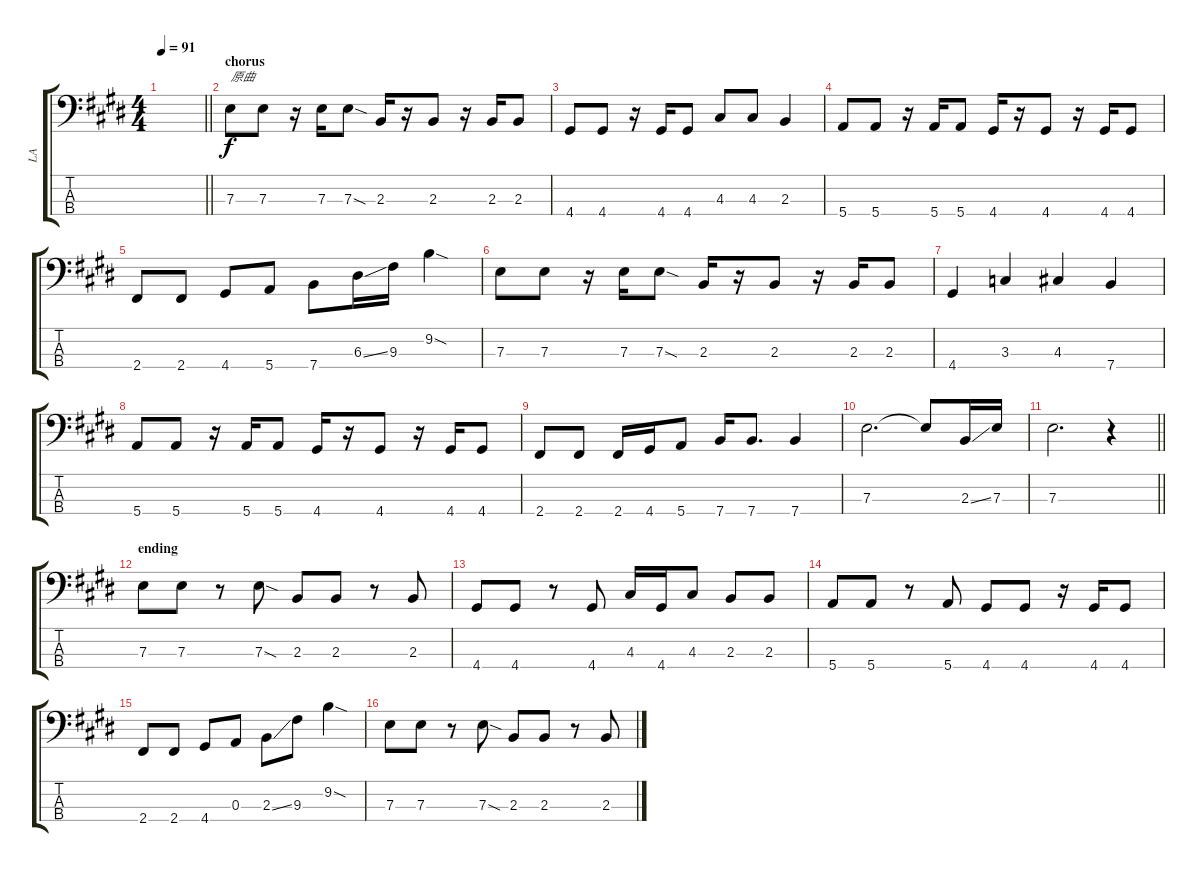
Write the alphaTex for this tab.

\track ("LA" "LA") {instrument electricbassfinger}
\staff {score tabs}
\tuning (G2 D2 A1 E1) {hide}
\ts (4 4)
\tempo 91
\clef f4
\barLineRight lightlight
\ks e
|
\section ("" "chorus")
7.3.8{txt "原曲"} 7.3.8 r.16 7.3.16 7.3{sod}.8 2.3.16 r.16 2.3.8 r.16 2.3.16 2.3.8 |
\ks c#minor
4.4.8 4.4.8 r.16 4.4.16 4.4.8 4.3.8 4.3.8 2.3.4 |
5.4.8 5.4.8 r.16 5.4.16 5.4.8 4.4.16 r.16 4.4.8 r.16 4.4.16 4.4.8 |
2.4.8 2.4.8 4.4.8 5.4.8 7.4.8 6.3{ss}.16 9.3.16 9.2{sod}.4 |
\ks e
7.3.8 7.3.8 r.16 7.3.16 7.3{sod}.8 2.3.16 r.16 2.3.8 r.16 2.3.16 2.3.8 |
\ks c#minor
4.4.4 3.3.4 4.3.4 7.4.4 |
5.4.8 5.4.8 r.16 5.4.16 5.4.8 4.4.16 r.16 4.4.8 r.16 4.4.16 4.4.8 |
2.4.8 2.4.8 2.4.16 4.4.16 5.4.8 7.4.16 7.4.8{d} 7.4.4 |
7.3.2{d} 7.3{t}.8 2.3{ss}.16 7.3.16 |
\barLineRight lightlight
\ks e
7.3.2{d} r.4 |
\section ("" "ending")
7.3.8 7.3.8 r.8 7.3{sod}.8 2.3.8 2.3.8 r.8 2.3.8 |
4.4.8 4.4.8 r.8 4.4.8 4.3.16 4.4.16 4.3.8 2.3.8 2.3.8 |
\ks c#minor
5.4.8 5.4.8 r.8 5.4.8 4.4.8 4.4.8 r.16 4.4.16 4.4.8 |
\ks e
2.4.8 2.4.8 4.4.8 0.3.8 2.3{ss}.8 9.3.8 9.2{sod}.4 |
\ks c#minor
7.3.8 7.3.8 r.8 7.3{sod}.8 2.3.8 2.3.8 r.8 2.3.8
